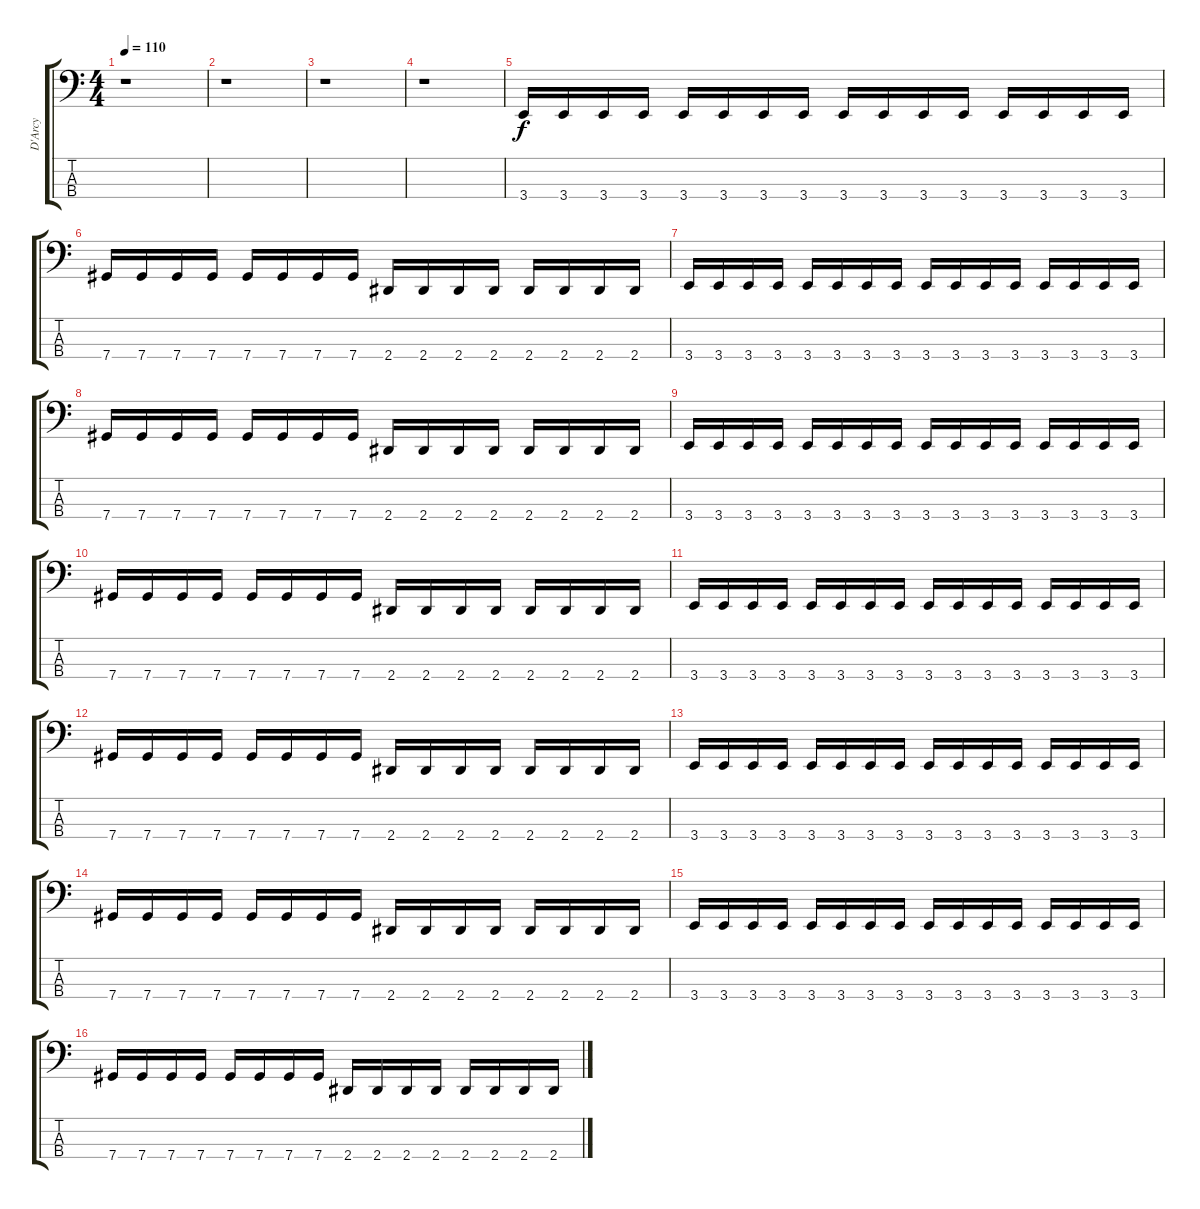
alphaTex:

\track ("D'Arcy" "D'Arcy") {instrument electricbasspick}
\staff {score tabs}
\tuning (Gb2 Db2 Ab1 Db1) {hide}
\ts (4 4)
\tempo 110
\clef f4
\ks c
r.1{dy f instrument electricbasspick} |
r.1 |
r.1 |
r.1 |
3.4.16 3.4.16 3.4.16 3.4.16 3.4.16 3.4.16 3.4.16 3.4.16 3.4.16 3.4.16 3.4.16 3.4.16 3.4.16 3.4.16 3.4.16 3.4.16 |
7.4.16 7.4.16 7.4.16 7.4.16 7.4.16 7.4.16 7.4.16 7.4.16 2.4.16 2.4.16 2.4.16 2.4.16 2.4.16 2.4.16 2.4.16 2.4.16 |
3.4.16 3.4.16 3.4.16 3.4.16 3.4.16 3.4.16 3.4.16 3.4.16 3.4.16 3.4.16 3.4.16 3.4.16 3.4.16 3.4.16 3.4.16 3.4.16 |
7.4.16 7.4.16 7.4.16 7.4.16 7.4.16 7.4.16 7.4.16 7.4.16 2.4.16 2.4.16 2.4.16 2.4.16 2.4.16 2.4.16 2.4.16 2.4.16 |
3.4.16 3.4.16 3.4.16 3.4.16 3.4.16 3.4.16 3.4.16 3.4.16 3.4.16 3.4.16 3.4.16 3.4.16 3.4.16 3.4.16 3.4.16 3.4.16 |
7.4.16 7.4.16 7.4.16 7.4.16 7.4.16 7.4.16 7.4.16 7.4.16 2.4.16 2.4.16 2.4.16 2.4.16 2.4.16 2.4.16 2.4.16 2.4.16 |
3.4.16 3.4.16 3.4.16 3.4.16 3.4.16 3.4.16 3.4.16 3.4.16 3.4.16 3.4.16 3.4.16 3.4.16 3.4.16 3.4.16 3.4.16 3.4.16 |
7.4.16 7.4.16 7.4.16 7.4.16 7.4.16 7.4.16 7.4.16 7.4.16 2.4.16 2.4.16 2.4.16 2.4.16 2.4.16 2.4.16 2.4.16 2.4.16 |
3.4.16 3.4.16 3.4.16 3.4.16 3.4.16 3.4.16 3.4.16 3.4.16 3.4.16 3.4.16 3.4.16 3.4.16 3.4.16 3.4.16 3.4.16 3.4.16 |
7.4.16 7.4.16 7.4.16 7.4.16 7.4.16 7.4.16 7.4.16 7.4.16 2.4.16 2.4.16 2.4.16 2.4.16 2.4.16 2.4.16 2.4.16 2.4.16 |
3.4.16 3.4.16 3.4.16 3.4.16 3.4.16 3.4.16 3.4.16 3.4.16 3.4.16 3.4.16 3.4.16 3.4.16 3.4.16 3.4.16 3.4.16 3.4.16 |
7.4.16 7.4.16 7.4.16 7.4.16 7.4.16 7.4.16 7.4.16 7.4.16 2.4.16 2.4.16 2.4.16 2.4.16 2.4.16 2.4.16 2.4.16 2.4.16
